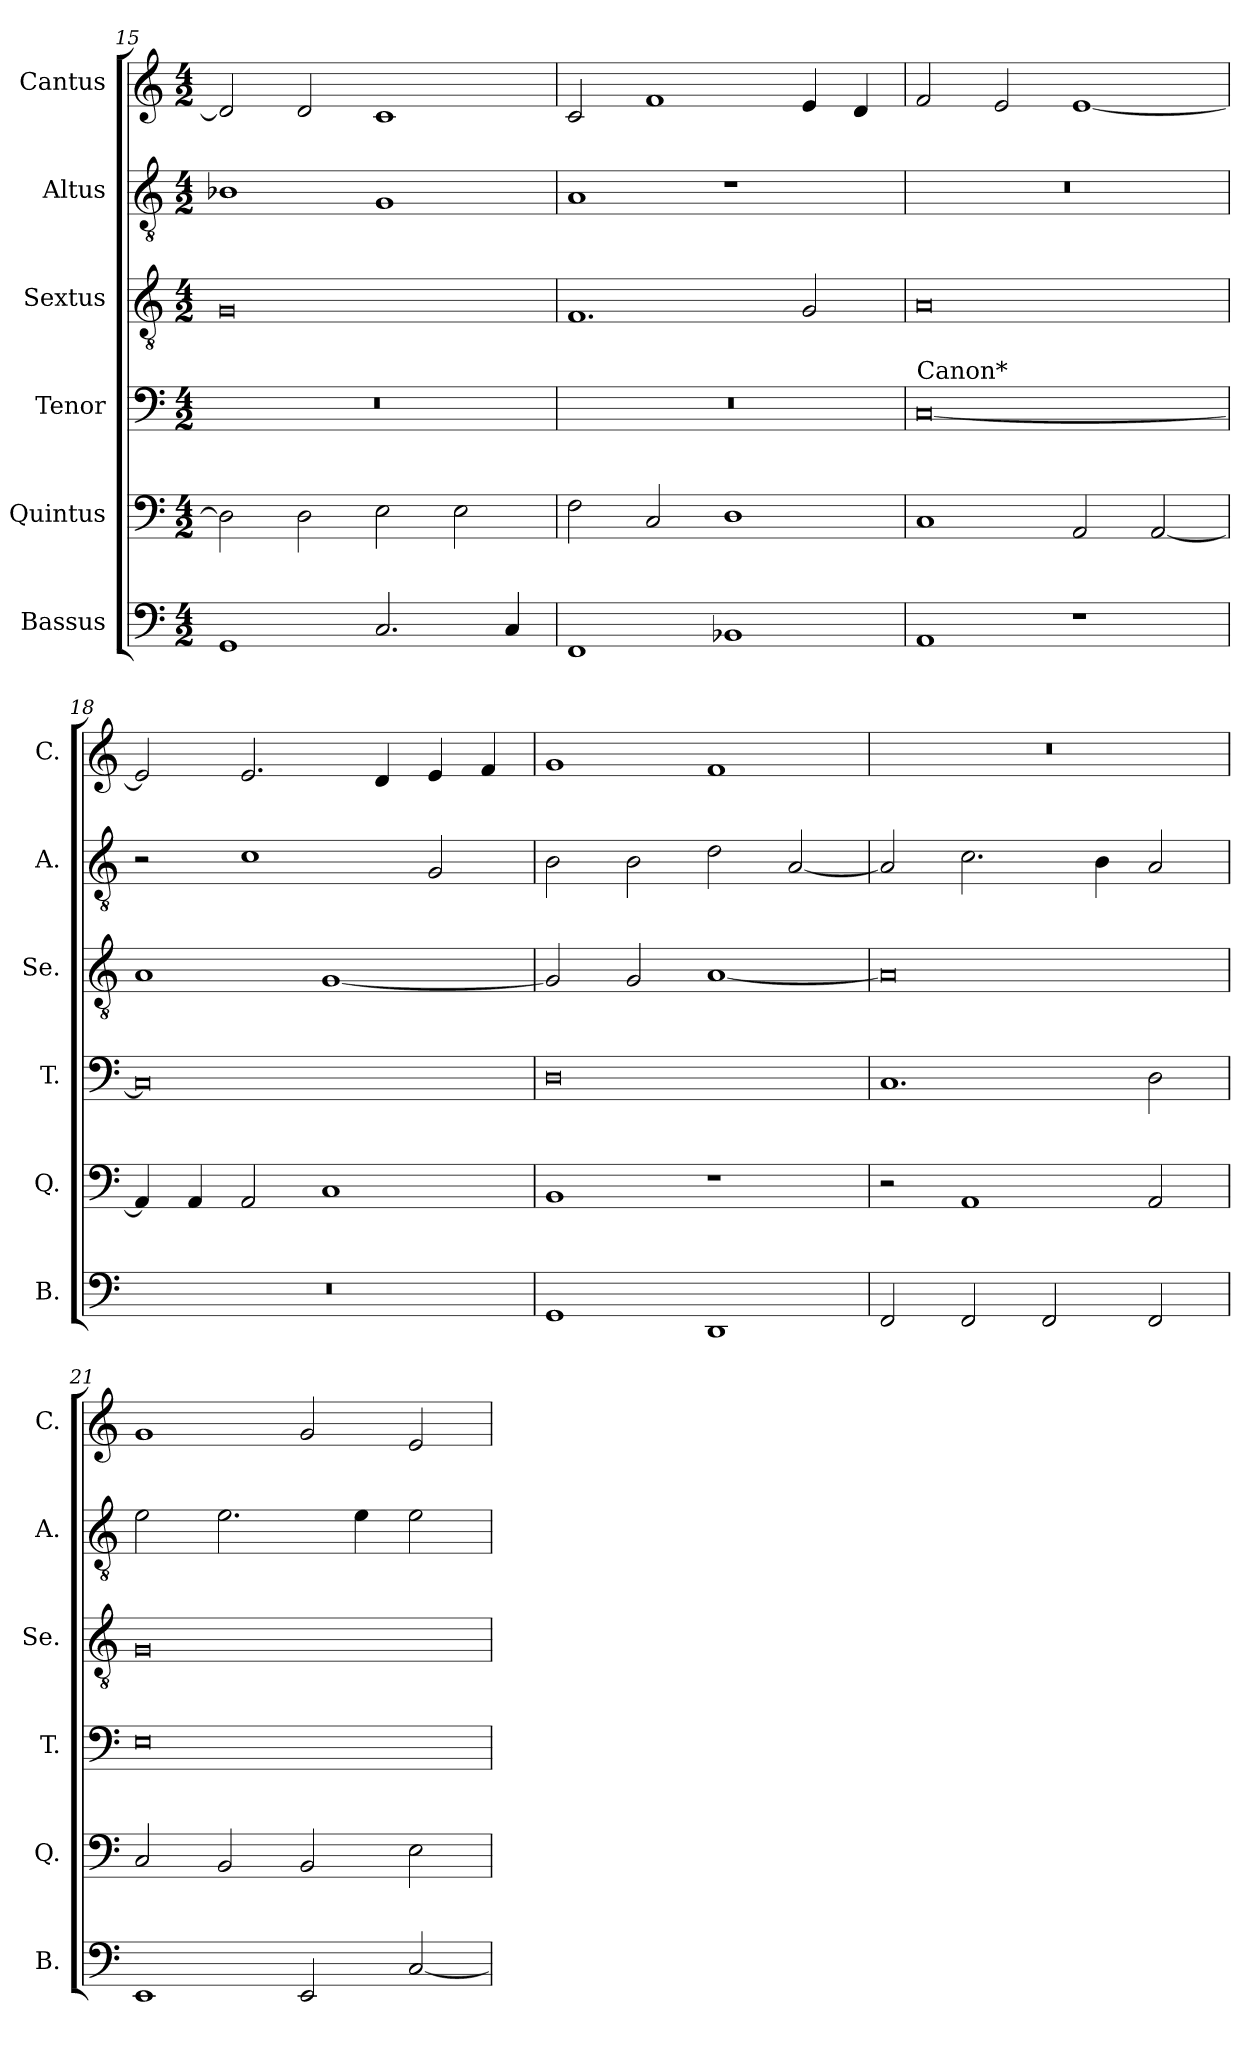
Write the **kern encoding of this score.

**kern	**kern	**kern	**kern	**kern	**kern
*part6	*part5	*part4	*part3	*part2	*part1
*staff6	*staff5	*staff4	*staff3	*staff2	*staff1
*I"Bassus	*I"Quintus	*I"Tenor	*I"Sextus	*I"Altus	*I"Cantus
*I'B.	*I'Q.	*I'T.	*I'Se.	*I'A.	*I'C.
*clefF4	*clefF4	*clefF4	*clefGv2	*clefGv2	*clefG2
*k[]	*k[]	*k[]	*k[]	*k[]	*k[]
*M4/2	*M4/2	*M4/2	*M4/2	*M4/2	*M4/2
=15	=15	=15	=15	=15	=15
1GG	2D\]	0r	0G	1B-X	2d/]
.	2D\	.	.	.	2d/
2.C/	2E\	.	.	1G	1c
.	2E\	.	.	.	.
4C/	.	.	.	.	.
=16	=16	=16	=16	=16	=16
1FF	2F\	0r	1.F	1A	2c/
.	2C/	.	.	.	1f
1BB-X	1D	.	.	1r	.
.	.	.	2G/	.	4e/
.	.	.	.	.	4d/
=17	=17	=17	=17	=17	=17
!	!	!LO:TX:a:t=Canon*	!	!	!
1AA	1C	[0C	0A	0r	2f/
.	.	.	.	.	2e/
1r	2AA/	.	.	.	[1e
.	[2AA/	.	.	.	.
=18	=18	=18	=18	=18	=18
0r	4AA/]	0C]	1A	2r	2e/]
.	4AA/	.	.	.	.
.	2AA/	.	.	1c	2.e/
.	1C	.	[1G	.	.
.	.	.	.	.	4d/
.	.	.	.	2G/	4e/
.	.	.	.	.	4f/
=19	=19	=19	=19	=19	=19
1GG	1BB	0D	2G/]	2B\	1g
.	.	.	2G/	2B\	.
1DD	1r	.	[1A	2d\	1f
.	.	.	.	[2A/	.
=20	=20	=20	=20	=20	=20
2FF/	2r	1.C	0A]	2A/]	0r
2FF/	1AA	.	.	2.c\	.
2FF/	.	.	.	.	.
.	.	.	.	4B\	.
2FF/	2AA/	2D\	.	2A/	.
!!LO:PB:g=z
=21	=21	=21	=21	=21	=21
1EE	2C/	0E	0G	2e\	1g
.	2BB/	.	.	2.e\	.
2EE/	2BB/	.	.	.	2g/
.	.	.	.	4e\	.
[2C/	2E\	.	.	2e\	2e/
=	=	=	=	=	=
*-	*-	*-	*-	*-	*-
